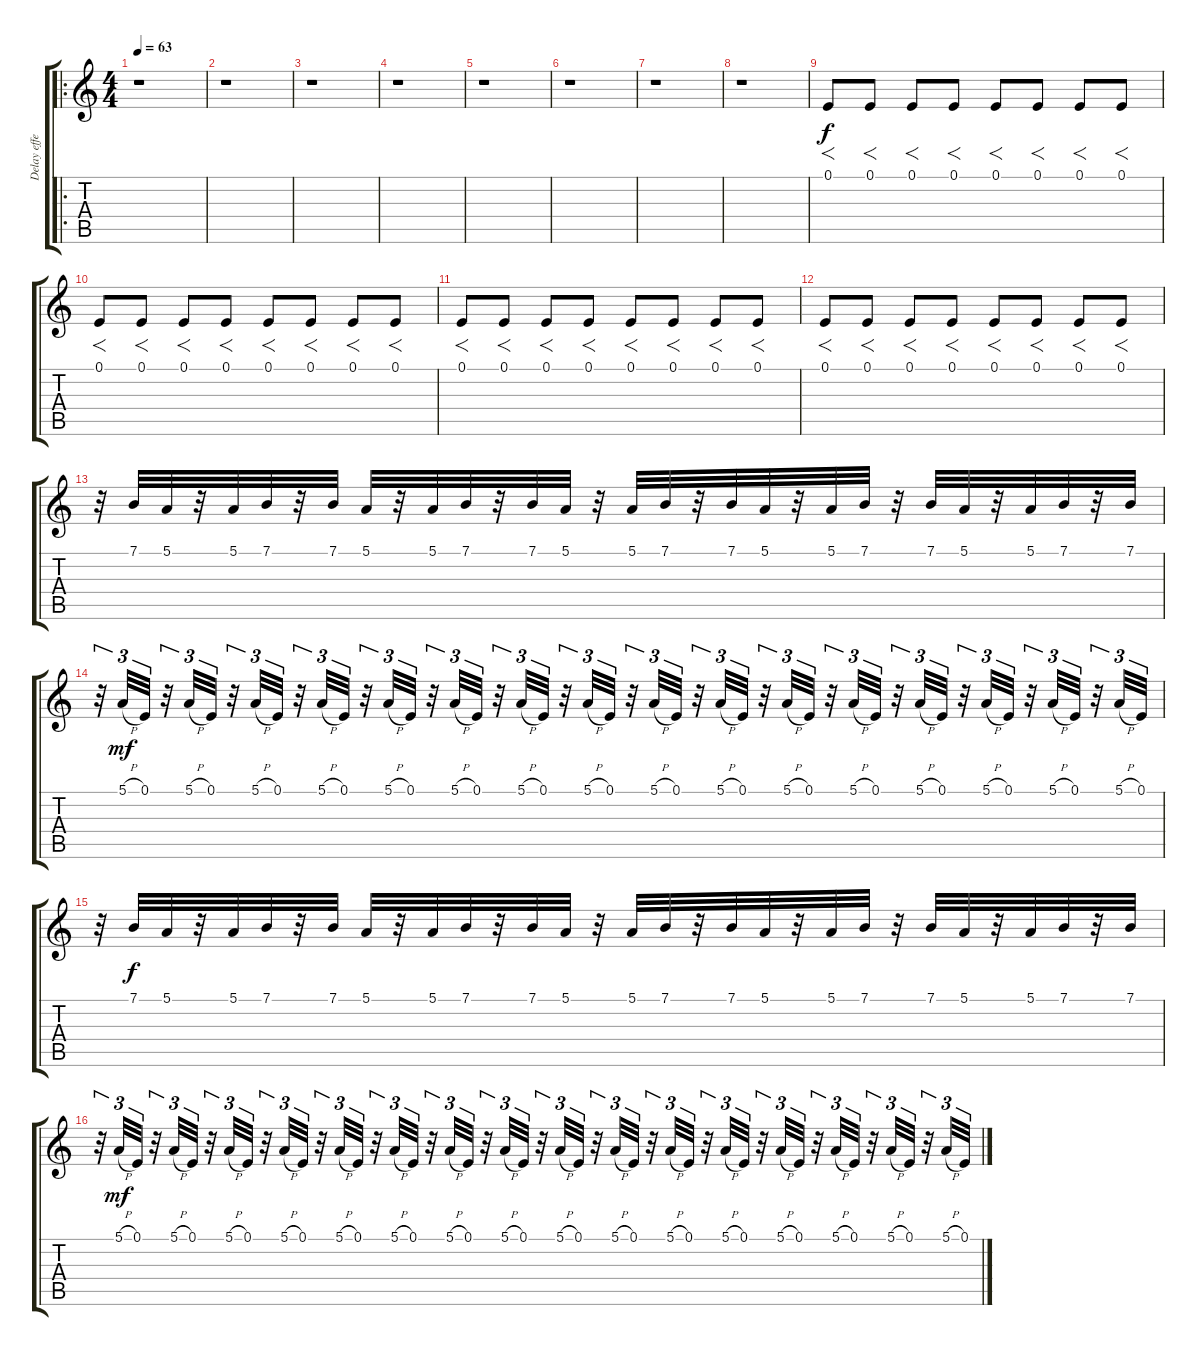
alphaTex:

\track ("Delay effects" "Delay effe") {instrument fx7echoes}
\staff {score tabs}
\tuning (E4 B3 G3 D3 A2 E2) {hide}
\ro
\ts (4 4)
\tempo 63
\clef g2
\ks c
r.1{dy f instrument fx7echoes} |
r.1 |
r.1 |
r.1 |
r.1 |
r.1 |
r.1 |
r.1 |
0.1.8{f volume 10} 0.1.8{f} 0.1.8{f} 0.1.8{f} 0.1.8{f} 0.1.8{f} 0.1.8{f} 0.1.8{f} |
0.1.8{f} 0.1.8{f} 0.1.8{f} 0.1.8{f} 0.1.8{f} 0.1.8{f} 0.1.8{f} 0.1.8{f} |
0.1.8{f} 0.1.8{f} 0.1.8{f} 0.1.8{f} 0.1.8{f} 0.1.8{f} 0.1.8{f} 0.1.8{f} |
0.1.8{f} 0.1.8{f} 0.1.8{f} 0.1.8{f} 0.1.8{f} 0.1.8{f} 0.1.8{f} 0.1.8{f} |
r.32{volume 8} 7.1.32 5.1.32 r.32 5.1.32 7.1.32 r.32 7.1.32 5.1.32 r.32 5.1.32 7.1.32 r.32 7.1.32 5.1.32 r.32 5.1.32 7.1.32 r.32 7.1.32 5.1.32 r.32 5.1.32 7.1.32 r.32 7.1.32 5.1.32 r.32 5.1.32 7.1.32 r.32 7.1.32 |
r.32{tu (3 2)} 5.1{h}.32{tu (3 2) dy mf} 0.1.32{tu (3 2)} r.32{tu (3 2)} 5.1{h}.32{tu (3 2)} 0.1.32{tu (3 2)} r.32{tu (3 2)} 5.1{h}.32{tu (3 2)} 0.1.32{tu (3 2)} r.32{tu (3 2)} 5.1{h}.32{tu (3 2)} 0.1.32{tu (3 2)} r.32{tu (3 2)} 5.1{h}.32{tu (3 2)} 0.1.32{tu (3 2)} r.32{tu (3 2)} 5.1{h}.32{tu (3 2)} 0.1.32{tu (3 2)} r.32{tu (3 2)} 5.1{h}.32{tu (3 2)} 0.1.32{tu (3 2)} r.32{tu (3 2)} 5.1{h}.32{tu (3 2)} 0.1.32{tu (3 2)} r.32{tu (3 2)} 5.1{h}.32{tu (3 2)} 0.1.32{tu (3 2)} r.32{tu (3 2)} 5.1{h}.32{tu (3 2)} 0.1.32{tu (3 2)} r.32{tu (3 2)} 5.1{h}.32{tu (3 2)} 0.1.32{tu (3 2)} r.32{tu (3 2)} 5.1{h}.32{tu (3 2)} 0.1.32{tu (3 2)} r.32{tu (3 2)} 5.1{h}.32{tu (3 2)} 0.1.32{tu (3 2)} r.32{tu (3 2)} 5.1{h}.32{tu (3 2)} 0.1.32{tu (3 2)} r.32{tu (3 2)} 5.1{h}.32{tu (3 2)} 0.1.32{tu (3 2)} r.32{tu (3 2)} 5.1{h}.32{tu (3 2)} 0.1.32{tu (3 2)} |
r.32 7.1.32{dy f} 5.1.32 r.32 5.1.32 7.1.32 r.32 7.1.32 5.1.32 r.32 5.1.32 7.1.32 r.32 7.1.32 5.1.32 r.32 5.1.32 7.1.32 r.32 7.1.32 5.1.32 r.32 5.1.32 7.1.32 r.32 7.1.32 5.1.32 r.32 5.1.32 7.1.32 r.32 7.1.32 |
r.32{tu (3 2)} 5.1{h}.32{tu (3 2) dy mf} 0.1.32{tu (3 2)} r.32{tu (3 2)} 5.1{h}.32{tu (3 2)} 0.1.32{tu (3 2)} r.32{tu (3 2)} 5.1{h}.32{tu (3 2)} 0.1.32{tu (3 2)} r.32{tu (3 2)} 5.1{h}.32{tu (3 2)} 0.1.32{tu (3 2)} r.32{tu (3 2)} 5.1{h}.32{tu (3 2)} 0.1.32{tu (3 2)} r.32{tu (3 2)} 5.1{h}.32{tu (3 2)} 0.1.32{tu (3 2)} r.32{tu (3 2)} 5.1{h}.32{tu (3 2)} 0.1.32{tu (3 2)} r.32{tu (3 2)} 5.1{h}.32{tu (3 2)} 0.1.32{tu (3 2)} r.32{tu (3 2)} 5.1{h}.32{tu (3 2)} 0.1.32{tu (3 2)} r.32{tu (3 2)} 5.1{h}.32{tu (3 2)} 0.1.32{tu (3 2)} r.32{tu (3 2)} 5.1{h}.32{tu (3 2)} 0.1.32{tu (3 2)} r.32{tu (3 2)} 5.1{h}.32{tu (3 2)} 0.1.32{tu (3 2)} r.32{tu (3 2)} 5.1{h}.32{tu (3 2)} 0.1.32{tu (3 2)} r.32{tu (3 2)} 5.1{h}.32{tu (3 2)} 0.1.32{tu (3 2)} r.32{tu (3 2)} 5.1{h}.32{tu (3 2)} 0.1.32{tu (3 2)} r.32{tu (3 2)} 5.1{h}.32{tu (3 2)} 0.1.32{tu (3 2)}
